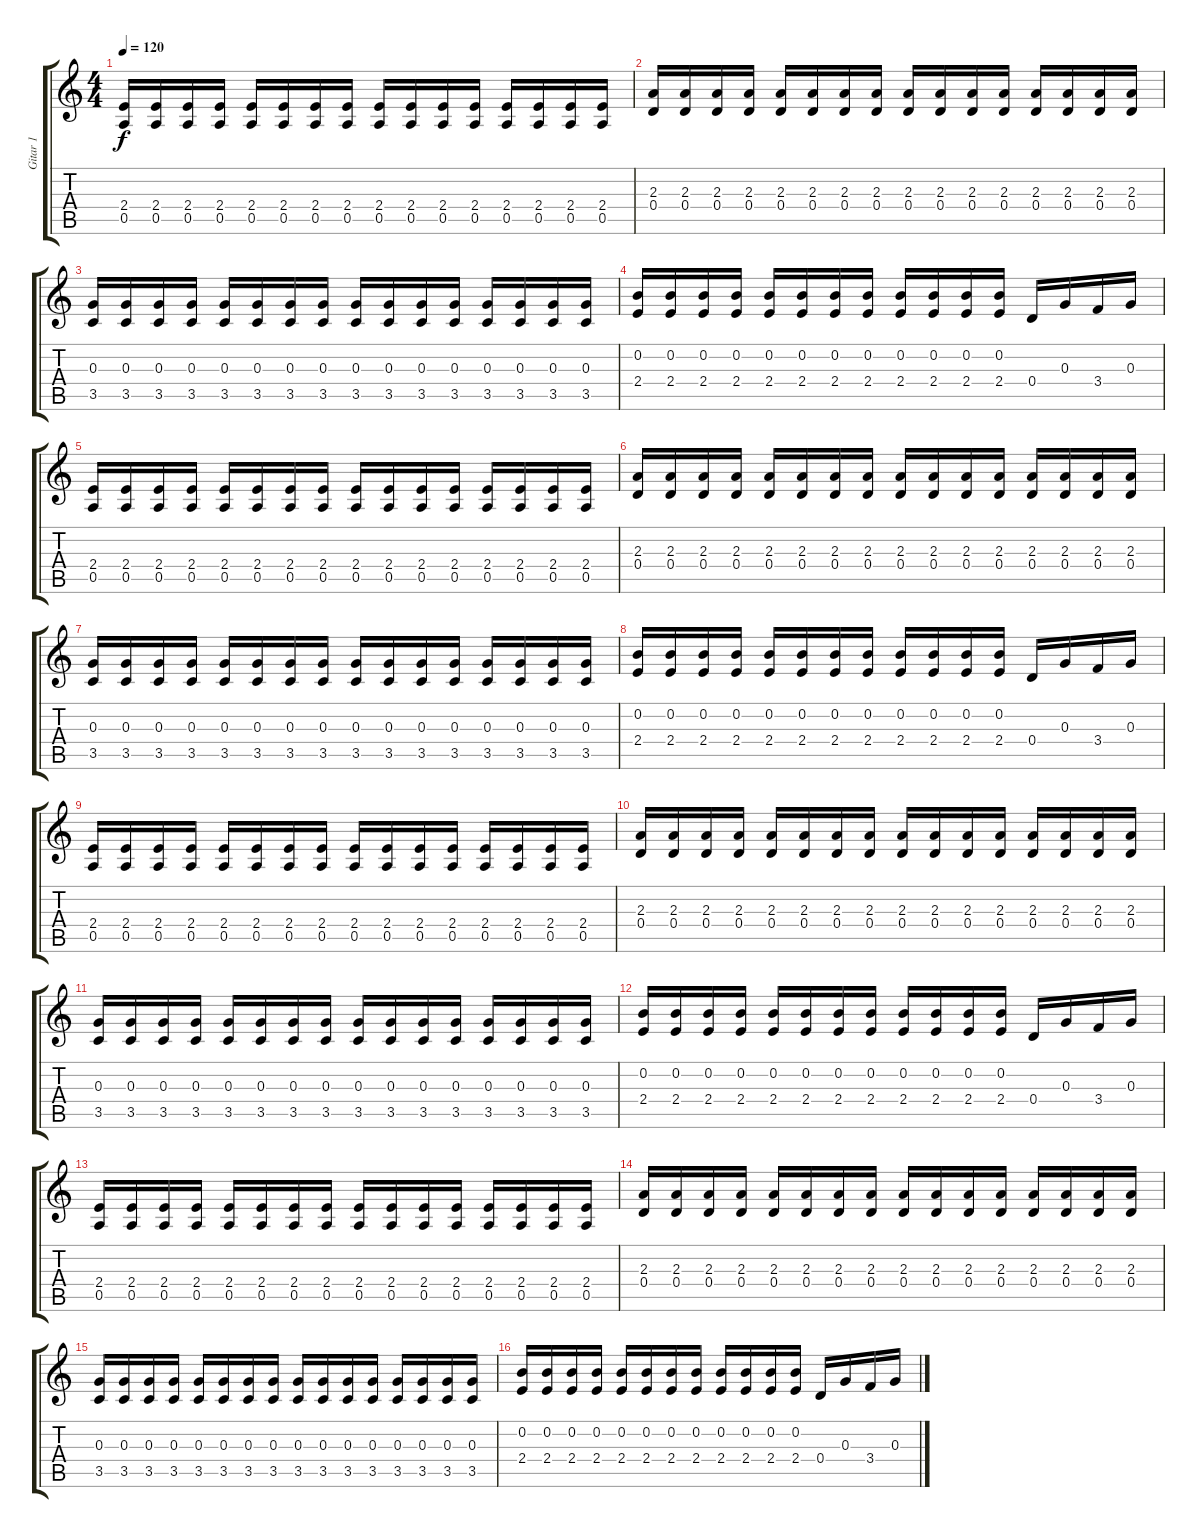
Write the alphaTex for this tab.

\track ("Gitar 1" "Gitar 1") {instrument distortionguitar}
\staff {score tabs}
\tuning (E4 B3 G3 D3 A2 E2) {hide}
\ts (4 4)
\tempo 120
\clef g2
\ks c
(2.4 0.5).16{dy f} (2.4 0.5).16 (2.4 0.5).16 (2.4 0.5).16 (2.4 0.5).16 (2.4 0.5).16 (2.4 0.5).16 (2.4 0.5).16 (2.4 0.5).16 (2.4 0.5).16 (2.4 0.5).16 (2.4 0.5).16 (2.4 0.5).16 (2.4 0.5).16 (2.4 0.5).16 (2.4 0.5).16 |
(2.3 0.4).16 (2.3 0.4).16 (2.3 0.4).16 (2.3 0.4).16 (2.3 0.4).16 (2.3 0.4).16 (2.3 0.4).16 (2.3 0.4).16 (2.3 0.4).16 (2.3 0.4).16 (2.3 0.4).16 (2.3 0.4).16 (2.3 0.4).16 (2.3 0.4).16 (2.3 0.4).16 (2.3 0.4).16 |
(0.3 3.5).16 (0.3 3.5).16 (0.3 3.5).16 (0.3 3.5).16 (0.3 3.5).16 (0.3 3.5).16 (0.3 3.5).16 (0.3 3.5).16 (0.3 3.5).16 (0.3 3.5).16 (0.3 3.5).16 (0.3 3.5).16 (0.3 3.5).16 (0.3 3.5).16 (0.3 3.5).16 (0.3 3.5).16 |
(0.2 2.4).16 (0.2 2.4).16 (0.2 2.4).16 (0.2 2.4).16 (0.2 2.4).16 (0.2 2.4).16 (0.2 2.4).16 (0.2 2.4).16 (0.2 2.4).16 (0.2 2.4).16 (0.2 2.4).16 (0.2 2.4).16 0.4.16 0.3.16 3.4.16 0.3.16 |
(2.4 0.5).16 (2.4 0.5).16 (2.4 0.5).16 (2.4 0.5).16 (2.4 0.5).16 (2.4 0.5).16 (2.4 0.5).16 (2.4 0.5).16 (2.4 0.5).16 (2.4 0.5).16 (2.4 0.5).16 (2.4 0.5).16 (2.4 0.5).16 (2.4 0.5).16 (2.4 0.5).16 (2.4 0.5).16 |
(2.3 0.4).16 (2.3 0.4).16 (2.3 0.4).16 (2.3 0.4).16 (2.3 0.4).16 (2.3 0.4).16 (2.3 0.4).16 (2.3 0.4).16 (2.3 0.4).16 (2.3 0.4).16 (2.3 0.4).16 (2.3 0.4).16 (2.3 0.4).16 (2.3 0.4).16 (2.3 0.4).16 (2.3 0.4).16 |
(0.3 3.5).16 (0.3 3.5).16 (0.3 3.5).16 (0.3 3.5).16 (0.3 3.5).16 (0.3 3.5).16 (0.3 3.5).16 (0.3 3.5).16 (0.3 3.5).16 (0.3 3.5).16 (0.3 3.5).16 (0.3 3.5).16 (0.3 3.5).16 (0.3 3.5).16 (0.3 3.5).16 (0.3 3.5).16 |
(0.2 2.4).16 (0.2 2.4).16 (0.2 2.4).16 (0.2 2.4).16 (0.2 2.4).16 (0.2 2.4).16 (0.2 2.4).16 (0.2 2.4).16 (0.2 2.4).16 (0.2 2.4).16 (0.2 2.4).16 (0.2 2.4).16 0.4.16 0.3.16 3.4.16 0.3.16 |
(2.4 0.5).16 (2.4 0.5).16 (2.4 0.5).16 (2.4 0.5).16 (2.4 0.5).16 (2.4 0.5).16 (2.4 0.5).16 (2.4 0.5).16 (2.4 0.5).16 (2.4 0.5).16 (2.4 0.5).16 (2.4 0.5).16 (2.4 0.5).16 (2.4 0.5).16 (2.4 0.5).16 (2.4 0.5).16 |
(2.3 0.4).16 (2.3 0.4).16 (2.3 0.4).16 (2.3 0.4).16 (2.3 0.4).16 (2.3 0.4).16 (2.3 0.4).16 (2.3 0.4).16 (2.3 0.4).16 (2.3 0.4).16 (2.3 0.4).16 (2.3 0.4).16 (2.3 0.4).16 (2.3 0.4).16 (2.3 0.4).16 (2.3 0.4).16 |
(0.3 3.5).16 (0.3 3.5).16 (0.3 3.5).16 (0.3 3.5).16 (0.3 3.5).16 (0.3 3.5).16 (0.3 3.5).16 (0.3 3.5).16 (0.3 3.5).16 (0.3 3.5).16 (0.3 3.5).16 (0.3 3.5).16 (0.3 3.5).16 (0.3 3.5).16 (0.3 3.5).16 (0.3 3.5).16 |
(0.2 2.4).16 (0.2 2.4).16 (0.2 2.4).16 (0.2 2.4).16 (0.2 2.4).16 (0.2 2.4).16 (0.2 2.4).16 (0.2 2.4).16 (0.2 2.4).16 (0.2 2.4).16 (0.2 2.4).16 (0.2 2.4).16 0.4.16 0.3.16 3.4.16 0.3.16 |
(2.4 0.5).16 (2.4 0.5).16 (2.4 0.5).16 (2.4 0.5).16 (2.4 0.5).16 (2.4 0.5).16 (2.4 0.5).16 (2.4 0.5).16 (2.4 0.5).16 (2.4 0.5).16 (2.4 0.5).16 (2.4 0.5).16 (2.4 0.5).16 (2.4 0.5).16 (2.4 0.5).16 (2.4 0.5).16 |
(2.3 0.4).16 (2.3 0.4).16 (2.3 0.4).16 (2.3 0.4).16 (2.3 0.4).16 (2.3 0.4).16 (2.3 0.4).16 (2.3 0.4).16 (2.3 0.4).16 (2.3 0.4).16 (2.3 0.4).16 (2.3 0.4).16 (2.3 0.4).16 (2.3 0.4).16 (2.3 0.4).16 (2.3 0.4).16 |
(0.3 3.5).16 (0.3 3.5).16 (0.3 3.5).16 (0.3 3.5).16 (0.3 3.5).16 (0.3 3.5).16 (0.3 3.5).16 (0.3 3.5).16 (0.3 3.5).16 (0.3 3.5).16 (0.3 3.5).16 (0.3 3.5).16 (0.3 3.5).16 (0.3 3.5).16 (0.3 3.5).16 (0.3 3.5).16 |
(0.2 2.4).16 (0.2 2.4).16 (0.2 2.4).16 (0.2 2.4).16 (0.2 2.4).16 (0.2 2.4).16 (0.2 2.4).16 (0.2 2.4).16 (0.2 2.4).16 (0.2 2.4).16 (0.2 2.4).16 (0.2 2.4).16 0.4.16 0.3.16 3.4.16 0.3.16
